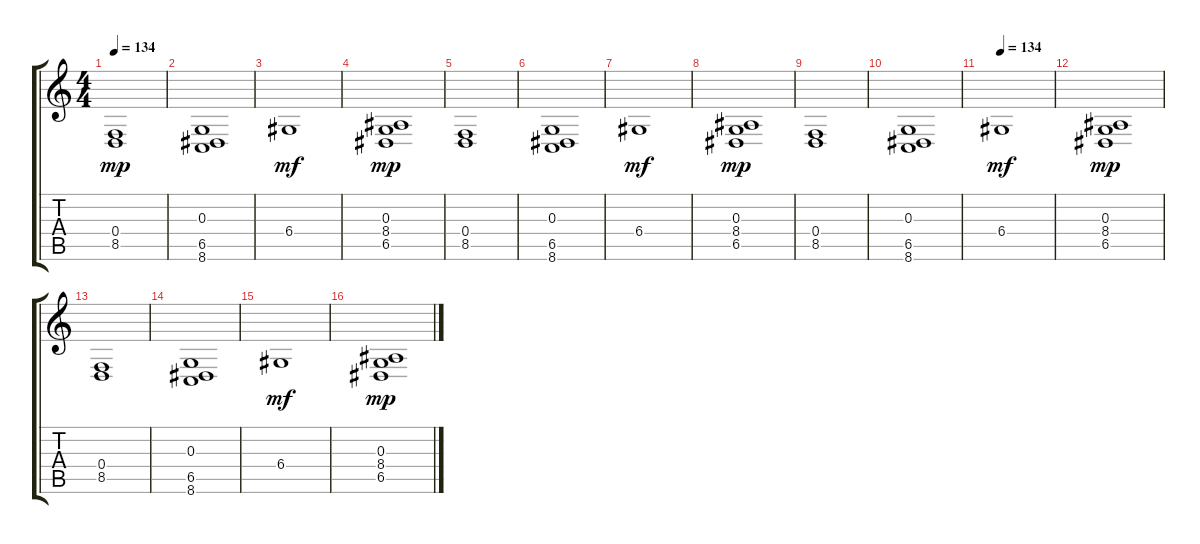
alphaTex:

\track "" {instrument pad8sweep}
\staff {score tabs}
\tuning (E4 B3 G3 D3 A2 E2) {hide}
\ts (4 4)
\tempo 134
\clef g2
\ks c
(0.4 8.5).1{dy mp} |
(0.3 6.5 8.6).1 |
6.4.1{dy mf} |
(0.3 8.4 6.5).1{dy mp} |
(0.4 8.5).1 |
(0.3 6.5 8.6).1 |
6.4.1{dy mf} |
(0.3 8.4 6.5).1{dy mp} |
(0.4 8.5).1 |
(0.3 6.5 8.6).1 |
\tempo 134
6.4.1{dy mf} |
(0.3 8.4 6.5).1{dy mp} |
(0.4 8.5).1 |
(0.3 6.5 8.6).1 |
6.4.1{dy mf} |
(0.3 8.4 6.5).1{dy mp}
